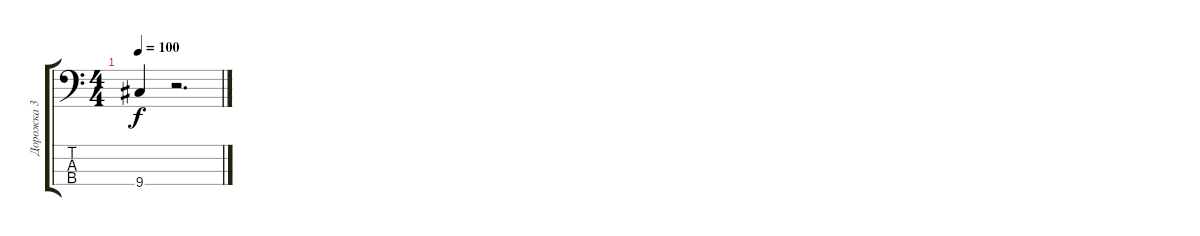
\track ("Дорожка 3" "Дорожка 3") {instrument electricbassfinger}
\staff {score tabs}
\tuning (G2 D2 A1 E1) {hide}
\ts (4 4)
\tempo 100
\clef f4
\ks c
9.4.4{dy f} r.2{d}
